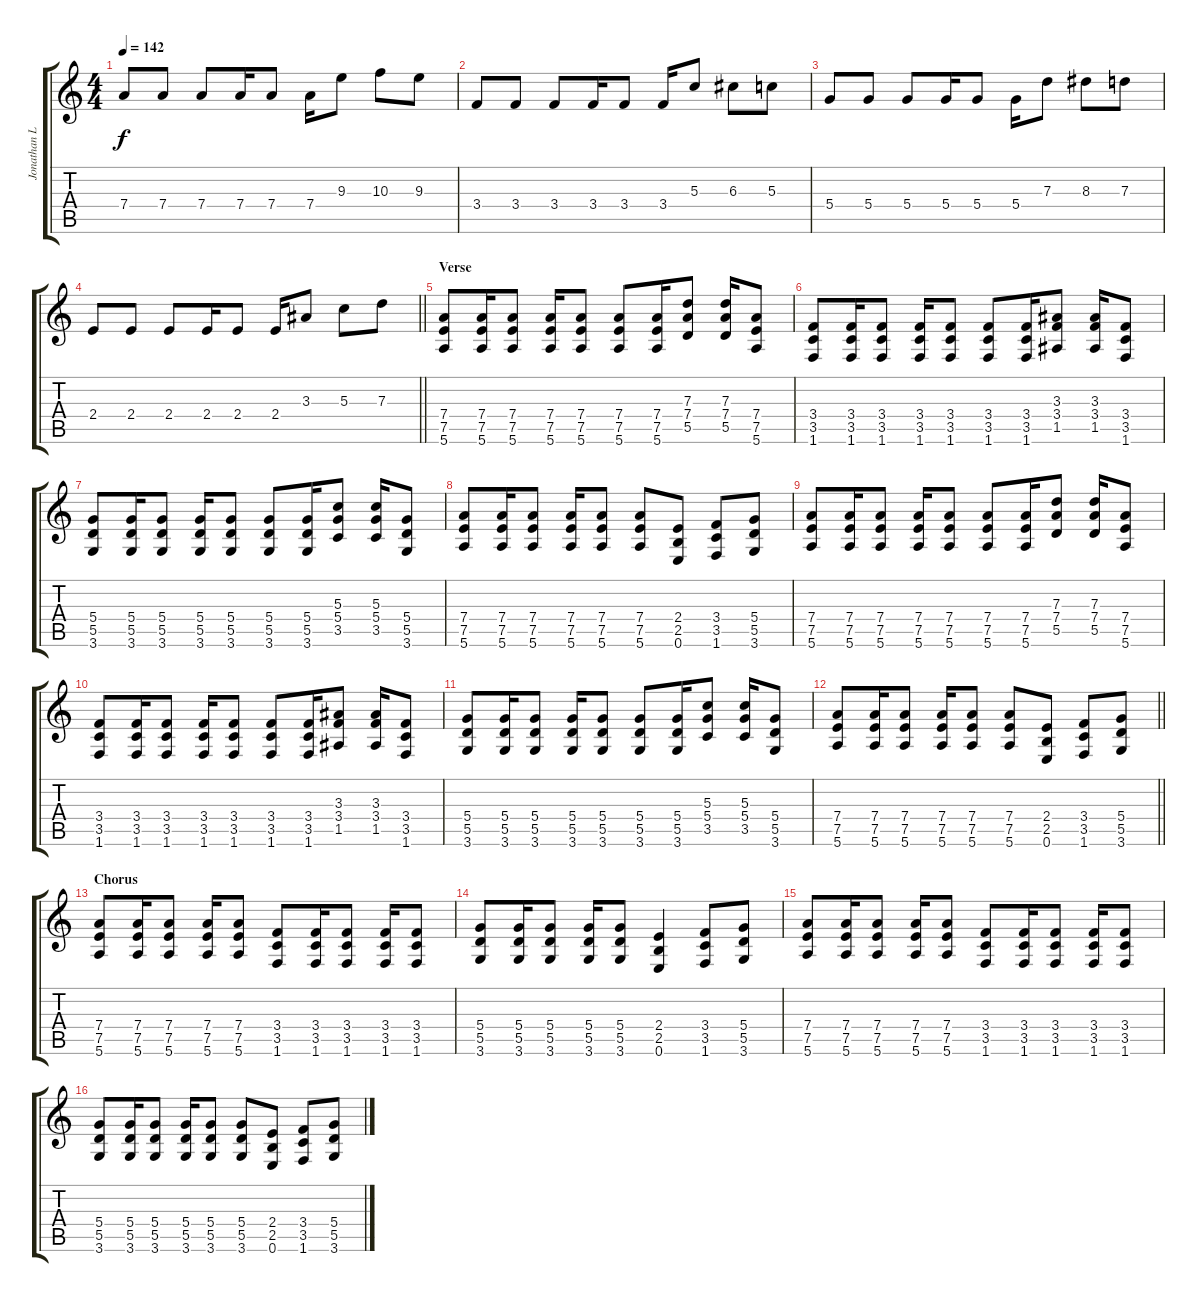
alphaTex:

\track ("Jonathan Le Landais" "Jonathan L") {instrument distortionguitar}
\staff {score tabs}
\tuning (E4 B3 G3 D3 A2 E2) {hide}
\ts (4 4)
\tempo 142
\clef g2
\ks c
7.4.8{dy f} 7.4.8 7.4.8 7.4.16 7.4.8 7.4.16 9.3.8 10.3.8 9.3.8 |
3.4.8 3.4.8 3.4.8 3.4.16 3.4.8 3.4.16 5.3.8 6.3.8 5.3.8 |
5.4.8 5.4.8 5.4.8 5.4.16 5.4.8 5.4.16 7.3.8 8.3.8 7.3.8 |
\barLineRight lightlight
2.4.8 2.4.8 2.4.8 2.4.16 2.4.8 2.4.16 3.3.8 5.3.8 7.3.8 |
\section ("" "Verse")
(7.4 7.5 5.6).8 (7.4 7.5 5.6).16 (7.4 7.5 5.6).8 (7.4 7.5 5.6).16 (7.4 7.5 5.6).8 (7.4 7.5 5.6).8 (7.4 7.5 5.6).16 (7.3 7.4 5.5).8 (7.3 7.4 5.5).16 (7.4 7.5 5.6).8 |
(3.4 3.5 1.6).8 (3.4 3.5 1.6).16 (3.4 3.5 1.6).8 (3.4 3.5 1.6).16 (3.4 3.5 1.6).8 (3.4 3.5 1.6).8 (3.4 3.5 1.6).16 (3.3 3.4 1.5).8 (3.3 3.4 1.5).16 (3.4 3.5 1.6).8 |
(5.4 5.5 3.6).8 (5.4 5.5 3.6).16 (5.4 5.5 3.6).8 (5.4 5.5 3.6).16 (5.4 5.5 3.6).8 (5.4 5.5 3.6).8 (5.4 5.5 3.6).16 (5.3 5.4 3.5).8 (5.3 5.4 3.5).16 (5.4 5.5 3.6).8 |
(7.4 7.5 5.6).8 (7.4 7.5 5.6).16 (7.4 7.5 5.6).8 (7.4 7.5 5.6).16 (7.4 7.5 5.6).8 (7.4 7.5 5.6).8 (2.4 2.5 0.6).8 (3.4 3.5 1.6).8 (5.4 5.5 3.6).8 |
(7.4 7.5 5.6).8 (7.4 7.5 5.6).16 (7.4 7.5 5.6).8 (7.4 7.5 5.6).16 (7.4 7.5 5.6).8 (7.4 7.5 5.6).8 (7.4 7.5 5.6).16 (7.3 7.4 5.5).8 (7.3 7.4 5.5).16 (7.4 7.5 5.6).8 |
(3.4 3.5 1.6).8 (3.4 3.5 1.6).16 (3.4 3.5 1.6).8 (3.4 3.5 1.6).16 (3.4 3.5 1.6).8 (3.4 3.5 1.6).8 (3.4 3.5 1.6).16 (3.3 3.4 1.5).8 (3.3 3.4 1.5).16 (3.4 3.5 1.6).8 |
(5.4 5.5 3.6).8 (5.4 5.5 3.6).16 (5.4 5.5 3.6).8 (5.4 5.5 3.6).16 (5.4 5.5 3.6).8 (5.4 5.5 3.6).8 (5.4 5.5 3.6).16 (5.3 5.4 3.5).8 (5.3 5.4 3.5).16 (5.4 5.5 3.6).8 |
\barLineRight lightlight
(7.4 7.5 5.6).8 (7.4 7.5 5.6).16 (7.4 7.5 5.6).8 (7.4 7.5 5.6).16 (7.4 7.5 5.6).8 (7.4 7.5 5.6).8 (2.4 2.5 0.6).8 (3.4 3.5 1.6).8 (5.4 5.5 3.6).8 |
\section ("" "Chorus")
(7.4 7.5 5.6).8 (7.4 7.5 5.6).16 (7.4 7.5 5.6).8 (7.4 7.5 5.6).16 (7.4 7.5 5.6).8 (3.4 3.5 1.6).8 (3.4 3.5 1.6).16 (3.4 3.5 1.6).8 (3.4 3.5 1.6).16 (3.4 3.5 1.6).8 |
(5.4 5.5 3.6).8 (5.4 5.5 3.6).16 (5.4 5.5 3.6).8 (5.4 5.5 3.6).16 (5.4 5.5 3.6).8 (2.4 2.5 0.6).4 (3.4 3.5 1.6).8 (5.4 5.5 3.6).8 |
(7.4 7.5 5.6).8 (7.4 7.5 5.6).16 (7.4 7.5 5.6).8 (7.4 7.5 5.6).16 (7.4 7.5 5.6).8 (3.4 3.5 1.6).8 (3.4 3.5 1.6).16 (3.4 3.5 1.6).8 (3.4 3.5 1.6).16 (3.4 3.5 1.6).8 |
(5.4 5.5 3.6).8 (5.4 5.5 3.6).16 (5.4 5.5 3.6).8 (5.4 5.5 3.6).16 (5.4 5.5 3.6).8 (5.4 5.5 3.6).8 (2.4 2.5 0.6).8 (3.4 3.5 1.6).8 (5.4 5.5 3.6).8
